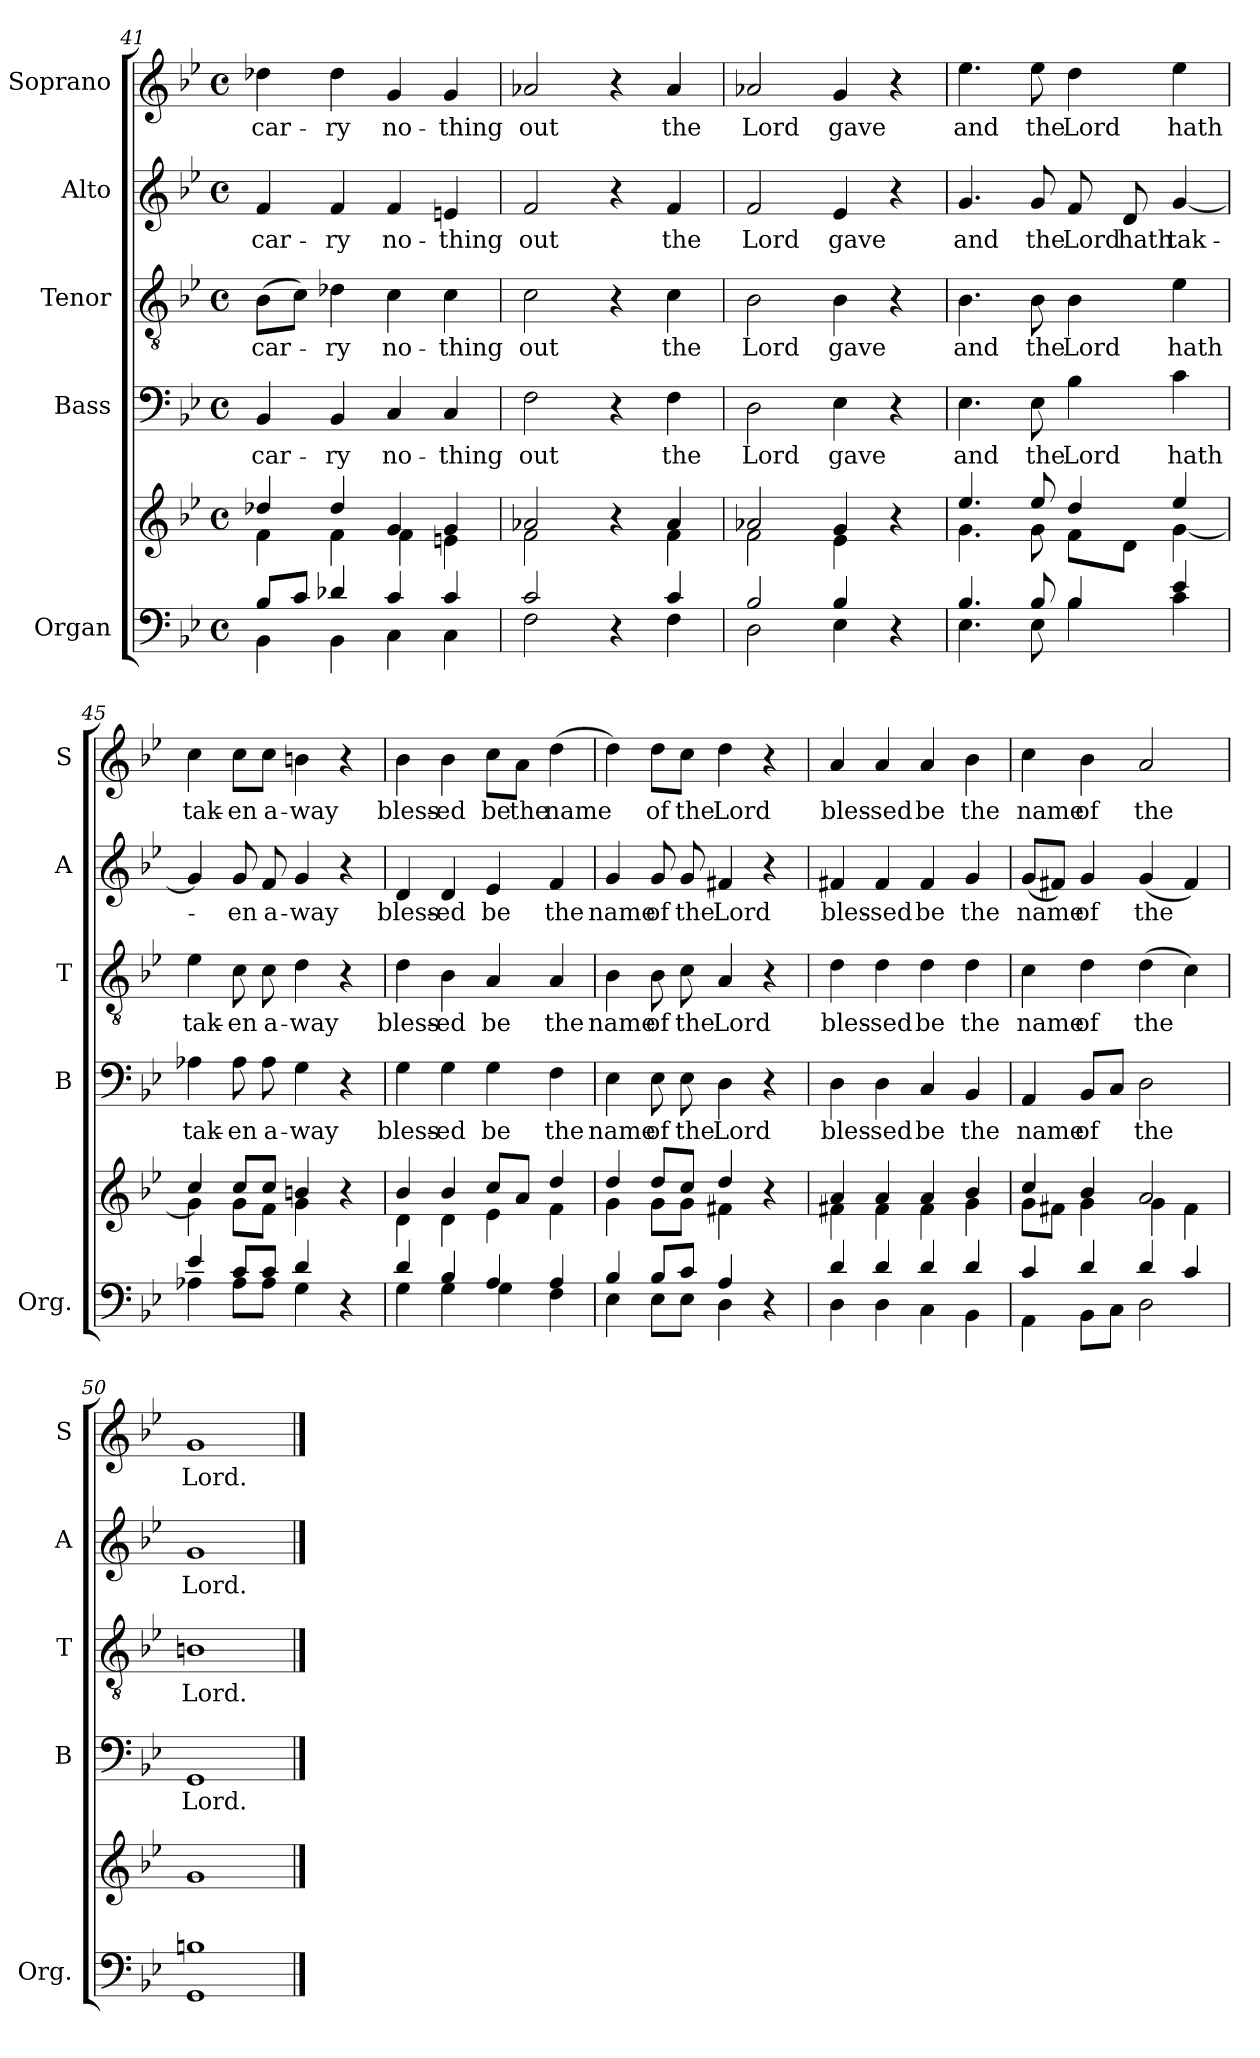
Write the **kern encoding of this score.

**kern	**kern	**kern	**text	**kern	**text	**kern	**text	**kern	**text
*part5	*part5	*part4	*part4	*part3	*part3	*part2	*part2	*part1	*part1
*staff6	*staff5	*staff4	*staff4	*staff3	*staff3	*staff2	*staff2	*staff1	*staff1
*I"Organ	*	*I"Bass	*	*I"Tenor	*	*I"Alto	*	*I"Soprano	*
*I'Org.	*	*I'B	*	*I'T	*	*I'A	*	*I'S	*
!!LO:PB:g=z
*clefF4	*clefG2	*clefF4	*	*clefGv2	*	*clefG2	*	*clefG2	*
*k[b-e-]	*k[b-e-]	*k[b-e-]	*	*k[b-e-]	*	*k[b-e-]	*	*k[b-e-]	*
*g:	*g:	*g:	*	*g:	*	*g:	*	*g:	*
*M4/4	*M4/4	*M4/4	*	*M4/4	*	*M4/4	*	*M4/4	*
*met(c)	*met(c)	*met(c)	*	*met(c)	*	*met(c)	*	*met(c)	*
=41	=41	=41	=41	=41	=41	=41	=41	=41	=41
*^	*^	*	*	*	*	*	*	*	*
!	!	!	!	!	!LO:LY:b	!	!LO:LY:b	!	!LO:LY:b	!	!LO:LY:b
8B-/L	4BB-\	4dd-X/	4f\	4BB-/	car-	(>8B-\L	car-	4f/	car-	4dd-X\	car-
8c/J	.	.	.	.	.	8c\J)	.	.	.	.	.
!	!	!	!	!	!LO:LY:b	!	!LO:LY:b	!	!LO:LY:b	!	!LO:LY:b
4d-X/	4BB-\	4dd-/	4f\	4BB-/	-ry	4d-X\	-ry	4f/	-ry	4dd-\	-ry
!	!	!	!	!	!LO:LY:b	!	!LO:LY:b	!	!LO:LY:b	!	!LO:LY:b
4c/	4C\	4g/	4f\	4C/	no-	4c\	no-	4f/	no-	4g/	no-
!	!	!	!	!	!LO:LY:b	!	!LO:LY:b	!	!LO:LY:b	!	!LO:LY:b
4c/	4C\	4g/	4en\	4C/	-thing	4c\	-thing	4en/	-thing	4g/	-thing
=42	=42	=42	=42	=42	=42	=42	=42	=42	=42	=42	=42
!	!	!	!	!	!LO:LY:b	!	!LO:LY:b	!	!LO:LY:b	!	!LO:LY:b
2c/	2F\	2a-X/	2f\	2F\	out	2c\	out	2f/	out	2a-X/	out
4ryy	4r	4r	4ryy	4r	.	4r	.	4r	.	4r	.
!	!	!	!	!	!LO:LY:b	!	!LO:LY:b	!	!LO:LY:b	!	!LO:LY:b
4c/	4F\	4a-/	4f\	4F\	the	4c\	the	4f/	the	4a-/	the
=43	=43	=43	=43	=43	=43	=43	=43	=43	=43	=43	=43
!	!	!	!	!	!LO:LY:b	!	!LO:LY:b	!	!LO:LY:b	!	!LO:LY:b
2B-/	2D\	2a-X/	2f\	2D\	Lord	2B-\	Lord	2f/	Lord	2a-X/	Lord
!	!	!	!	!	!LO:LY:b	!	!LO:LY:b	!	!LO:LY:b	!	!LO:LY:b
4B-/	4E-\	4g/	4e-\	4E-\	gave	4B-\	gave	4e-/	gave	4g/	gave
4ryy	4r	4r	4ryy	4r	.	4r	.	4r	.	4r	.
=44	=44	=44	=44	=44	=44	=44	=44	=44	=44	=44	=44
!	!	!	!	!	!LO:LY:b	!	!LO:LY:b	!	!LO:LY:b	!	!LO:LY:b
4.B-/	4.E-\	4.ee-/	4.g\	4.E-\	and	4.B-\	and	4.g/	and	4.ee-\	and
!	!	!	!	!	!LO:LY:b	!	!LO:LY:b	!	!LO:LY:b	!	!LO:LY:b
8B-/	8E-\	8ee-/	8g\	8E-\	the	8B-\	the	8g/	the	8ee-\	the
!	!	!	!	!	!LO:LY:b	!	!LO:LY:b	!	!LO:LY:b	!	!LO:LY:b
4B-/	4B-\	4dd/	8f\L	4B-\	Lord	4B-\	Lord	8f/	Lord	4dd\	Lord
!	!	!	!	!	!	!	!	!	!LO:LY:b	!	!
.	.	.	8d\J	.	.	.	.	8d/	hath	.	.
!	!	!	!	!	!LO:LY:b	!	!LO:LY:b	!	!LO:LY:b	!	!LO:LY:b
4e-/	4c\	4ee-/	[<4g\	4c\	hath	4e-\	hath	[4g/	tak-	4ee-\	hath
=45	=45	=45	=45	=45	=45	=45	=45	=45	=45	=45	=45
!	!	!	!	!	!LO:LY:b	!	!LO:LY:b	!	!	!	!LO:LY:b
4e-/	4A-X\	4cc/	4g\]	4A-X\	tak-	4e-\	tak-	4g/]	.	4cc\	tak-
!	!	!	!	!	!LO:LY:b	!	!LO:LY:b	!	!LO:LY:b	!	!LO:LY:b
8c/L	8A-\L	8cc/L	8g\L	8A-\	-en	8c\	-en	8g/	-en	8cc\L	-en
!	!	!	!	!	!LO:LY:b	!	!LO:LY:b	!	!LO:LY:b	!	!LO:LY:b
8c/J	8A-\J	8cc/J	8f\J	8A-\	a-	8c\	a-	8f/	a-	8cc\J	a-
!	!	!	!	!	!LO:LY:b	!	!LO:LY:b	!	!LO:LY:b	!	!LO:LY:b
4d/	4G\	4bn/	4g\	4G\	-way	4d\	-way	4g/	-way	4bn\	-way
4ryy	4r	4r	4ryy	4r	.	4r	.	4r	.	4r	.
!!LO:LB:g=z
=46	=46	=46	=46	=46	=46	=46	=46	=46	=46	=46	=46
!	!	!	!	!	!LO:LY:b	!	!LO:LY:b	!	!LO:LY:b	!	!LO:LY:b
4d/	4G\	4b-i/	4d\	4G\	bless-	4d\	bless-	4d/	bless-	4b-i\	bless-
!	!	!	!	!	!LO:LY:b	!	!LO:LY:b	!	!LO:LY:b	!	!LO:LY:b
4B-/	4G\	4b-/	4d\	4G\	-ed	4B-\	-ed	4d/	-ed	4b-\	-ed
!	!	!	!	!	!LO:LY:b	!	!LO:LY:b	!	!LO:LY:b	!	!LO:LY:b
4A/	4G\	8cc/L	4e-\	4G\	be	4A/	be	4e-/	be	8cc\L	be
!	!	!	!	!	!	!	!	!	!	!	!LO:LY:b
.	.	8a/J	.	.	.	.	.	.	.	8a\J	the
!	!	!	!	!	!LO:LY:b	!	!LO:LY:b	!	!LO:LY:b	!	!LO:LY:b
4A/	4F\	4dd/	4f\	4F\	the	4A/	the	4f/	the	(>4dd\	name
=47	=47	=47	=47	=47	=47	=47	=47	=47	=47	=47	=47
!	!	!	!	!	!LO:LY:b	!	!LO:LY:b	!	!LO:LY:b	!	!
4B-/	4E-\	4dd/	4g\	4E-\	name	4B-\	name	4g/	name	4dd\)	.
!	!	!	!	!	!LO:LY:b	!	!LO:LY:b	!	!LO:LY:b	!	!LO:LY:b
8B-/L	8E-\L	8dd/L	8g\L	8E-\	of	8B-\	of	8g/	of	8dd\L	of
!	!	!	!	!	!LO:LY:b	!	!LO:LY:b	!	!LO:LY:b	!	!LO:LY:b
8c/J	8E-\J	8cc/J	8g\J	8E-\	the	8c\	the	8g/	the	8cc\J	the
!	!	!	!	!	!LO:LY:b	!	!LO:LY:b	!	!LO:LY:b	!	!LO:LY:b
4A/	4D\	4dd/	4f#X\	4D\	Lord	4A/	Lord	4f#X/	Lord	4dd\	Lord
4ryy	4r	4r	4ryy	4r	.	4r	.	4r	.	4r	.
=48	=48	=48	=48	=48	=48	=48	=48	=48	=48	=48	=48
!	!	!	!	!	!LO:LY:b	!	!LO:LY:b	!	!LO:LY:b	!	!LO:LY:b
4d/	4D\	4a/	4f#X\	4D\	bles-	4d\	bles-	4f#X/	bles-	4a/	bles-
!	!	!	!	!	!LO:LY:b	!	!LO:LY:b	!	!LO:LY:b	!	!LO:LY:b
4d/	4D\	4a/	4f#\	4D\	-sed	4d\	-sed	4f#/	-sed	4a/	-sed
!	!	!	!	!	!LO:LY:b	!	!LO:LY:b	!	!LO:LY:b	!	!LO:LY:b
4d/	4C\	4a/	4f#\	4C/	be	4d\	be	4f#/	be	4a/	be
!	!	!	!	!	!LO:LY:b	!	!LO:LY:b	!	!LO:LY:b	!	!LO:LY:b
4d/	4BB-\	4b-/	4g\	4BB-/	the	4d\	the	4g/	the	4b-\	the
=49	=49	=49	=49	=49	=49	=49	=49	=49	=49	=49	=49
!	!	!	!	!	!LO:LY:b	!	!LO:LY:b	!	!LO:LY:b	!	!LO:LY:b
4c/	4AA\	4cc/	8g\L	4AA/	name	4c\	name	(<8g/L	name	4cc\	name
.	.	.	8f#X\J	.	.	.	.	8f#X/J)	.	.	.
!	!	!	!	!	!LO:LY:b	!	!LO:LY:b	!	!LO:LY:b	!	!LO:LY:b
4d/	8BB-\L	4b-/	4g\	8BB-/L	of	4d\	of	4g/	of	4b-\	of
.	8C\J	.	.	8C/J	.	.	.	.	.	.	.
!	!	!	!	!	!LO:LY:b	!	!LO:LY:b	!	!LO:LY:b	!	!LO:LY:b
4d/	2D\	2a/	4g\	2D\	the	(>4d\	the	(<4g/	the	2a/	the
4c/	.	.	4f#\	.	.	4c\)	.	4f#/)	.	.	.
=50	=50	=50	=50	=50	=50	=50	=50	=50	=50	=50	=50
!	!	!	!	!	!LO:LY:b	!	!LO:LY:b	!	!LO:LY:b	!	!LO:LY:b
*	*	*v	*v	*	*	*	*	*	*	*	*
1Bn	1GG	1g	1GG	Lord.	1Bn	Lord.	1g	Lord.	1g	Lord.
*v	*v	*	*	*	*	*	*	*	*	*
==	==	==	==	==	==	==	==	==	==
*-	*-	*-	*-	*-	*-	*-	*-	*-	*-
